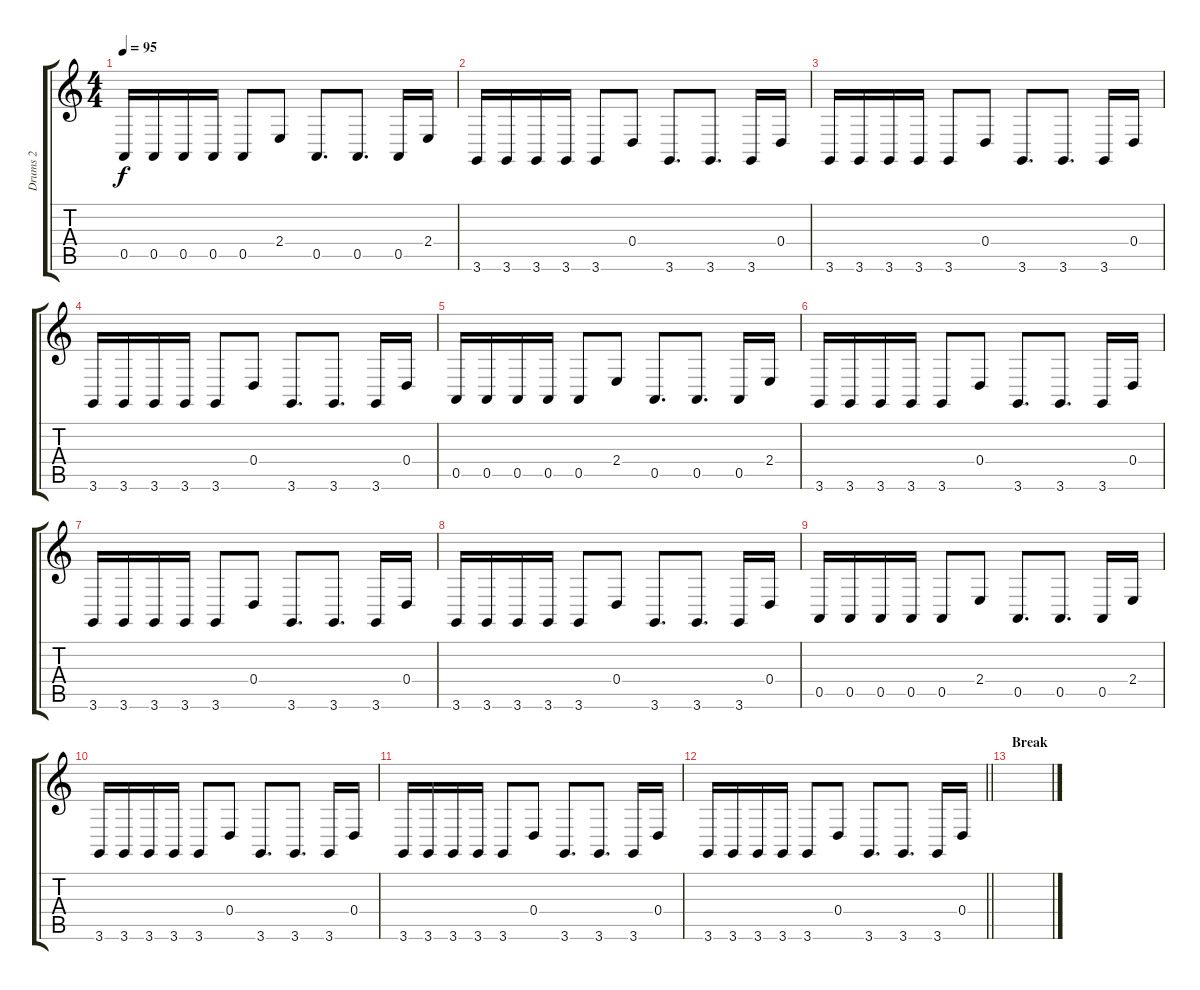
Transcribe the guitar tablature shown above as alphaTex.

\track ("Drums 2" "Drums 2") {instrument synthdrum}
\staff {score tabs}
\tuning (E4 B3 G3 D3 A2 E2) {hide}
\ts (4 4)
\tempo 95
\clef g2
\ks c
0.5.16{dy f} 0.5.16 0.5.16 0.5.16 0.5.8 2.4.8 0.5.8{d} 0.5.8{d} 0.5.16 2.4.16 |
3.6.16 3.6.16 3.6.16 3.6.16 3.6.8 0.4.8 3.6.8{d} 3.6.8{d} 3.6.16 0.4.16 |
3.6.16 3.6.16 3.6.16 3.6.16 3.6.8 0.4.8 3.6.8{d} 3.6.8{d} 3.6.16 0.4.16 |
3.6.16 3.6.16 3.6.16 3.6.16 3.6.8 0.4.8 3.6.8{d} 3.6.8{d} 3.6.16 0.4.16 |
0.5.16 0.5.16 0.5.16 0.5.16 0.5.8 2.4.8 0.5.8{d} 0.5.8{d} 0.5.16 2.4.16 |
3.6.16 3.6.16 3.6.16 3.6.16 3.6.8 0.4.8 3.6.8{d} 3.6.8{d} 3.6.16 0.4.16 |
3.6.16 3.6.16 3.6.16 3.6.16 3.6.8 0.4.8 3.6.8{d} 3.6.8{d} 3.6.16 0.4.16 |
3.6.16 3.6.16 3.6.16 3.6.16 3.6.8 0.4.8 3.6.8{d} 3.6.8{d} 3.6.16 0.4.16 |
0.5.16 0.5.16 0.5.16 0.5.16 0.5.8 2.4.8 0.5.8{d} 0.5.8{d} 0.5.16 2.4.16 |
3.6.16 3.6.16 3.6.16 3.6.16 3.6.8 0.4.8 3.6.8{d} 3.6.8{d} 3.6.16 0.4.16 |
3.6.16 3.6.16 3.6.16 3.6.16 3.6.8 0.4.8 3.6.8{d} 3.6.8{d} 3.6.16 0.4.16 |
\barLineRight lightlight
3.6.16 3.6.16 3.6.16 3.6.16 3.6.8 0.4.8 3.6.8{d} 3.6.8{d} 3.6.16 0.4.16 |
\section ("" "Break")
